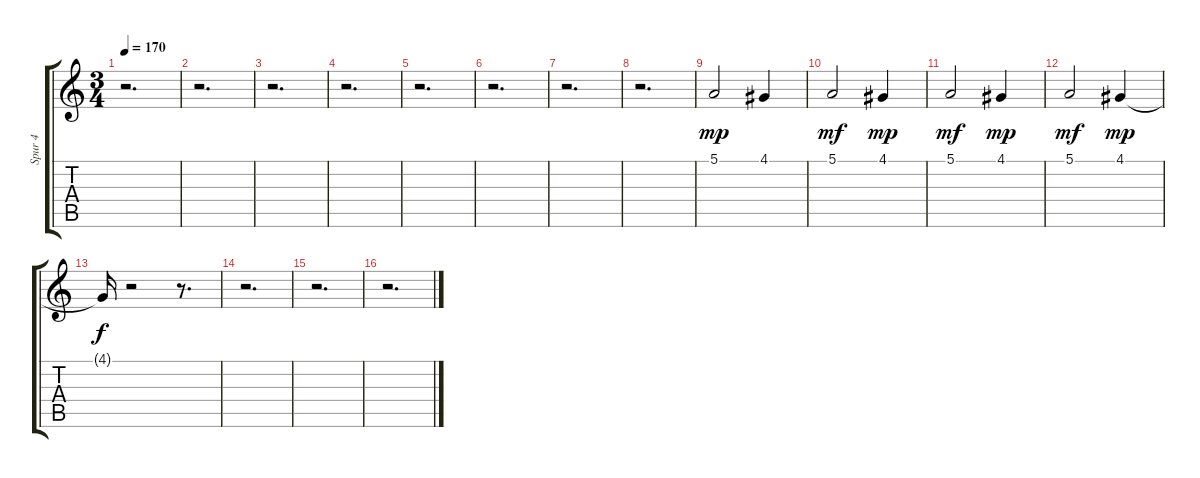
\track ("Spur 4" "Spur 4") {instrument oboe}
\staff {score tabs}
\tuning (E4 B3 G3 D3 A2 E2) {hide}
\ts (3 4)
\tempo 170
\clef g2
\ks c
r.2{d dy mp} |
r.2{d} |
r.2{d} |
r.2{d} |
r.2{d} |
r.2{d} |
r.2{d} |
r.2{d} |
5.1.2 4.1.4 |
5.1.2{dy mf} 4.1.4{dy mp} |
5.1.2{dy mf} 4.1.4{dy mp} |
5.1.2{dy mf} 4.1.4{dy mp} |
4.1{t}.16{dy f} r.2 r.8{d} |
r.2{d} |
r.2{d} |
r.2{d}
